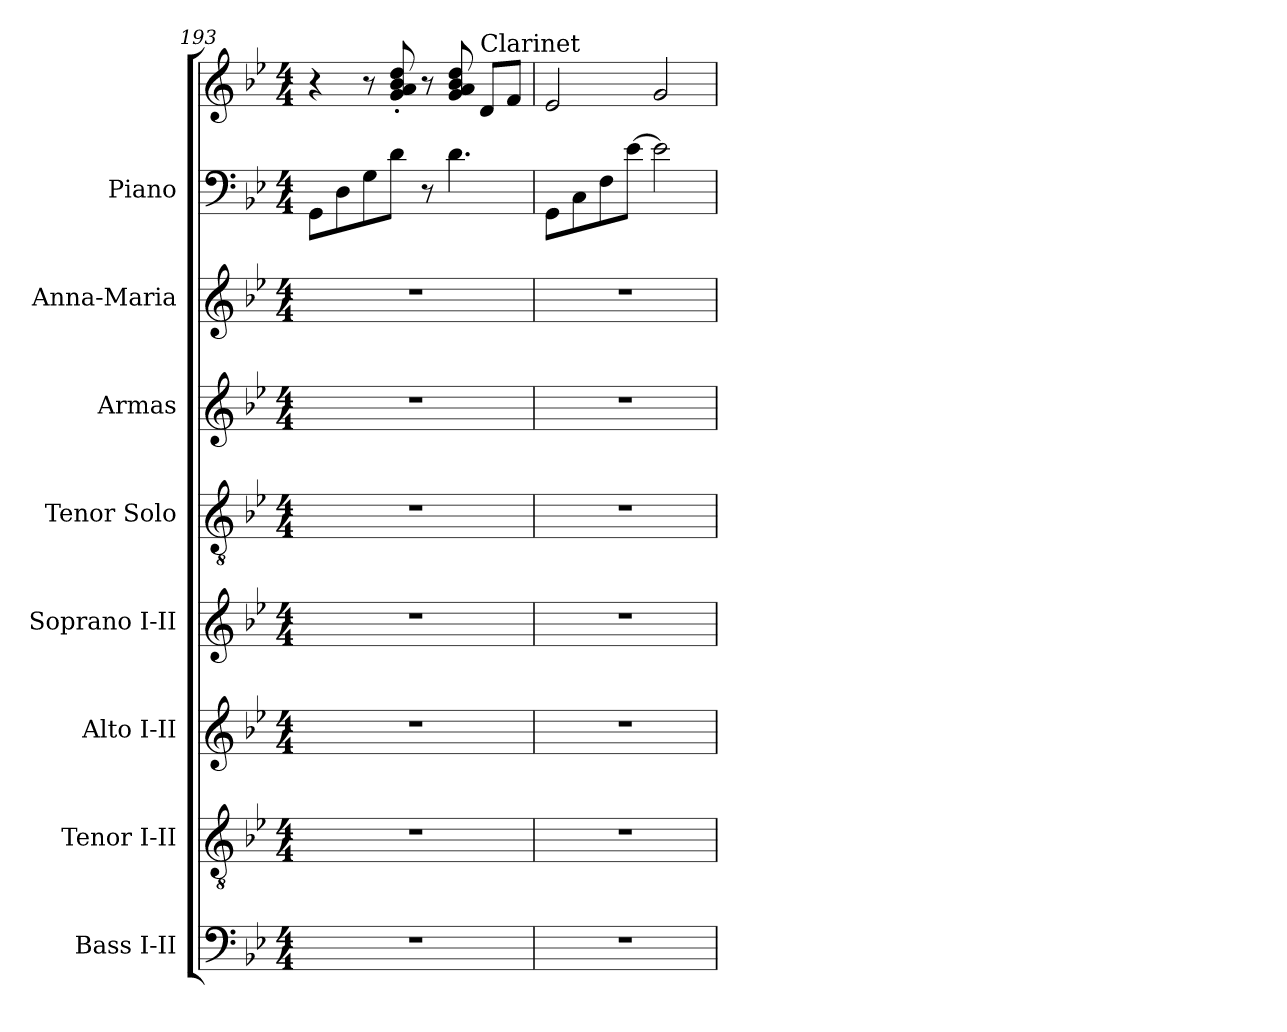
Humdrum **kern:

**kern	**kern	**kern	**kern	**kern	**kern	**kern	**kern	**kern
*part8	*part7	*part6	*part5	*part4	*part3	*part2	*part1	*part1
*staff9	*staff8	*staff7	*staff6	*staff5	*staff4	*staff3	*staff2	*staff1
*I"Bass I-II	*I"Tenor I-II	*I"Alto I-II	*I"Soprano I-II	*I"Tenor Solo	*I"Armas	*I"Anna-Maria	*I"Piano	*
*I'B.	*I'T.	*I'A.	*I'S.	*I'T. Solo	*I'Armas	*I'A-M	*I'Pno.	*
*clefF4	*clefGv2	*clefG2	*clefG2	*clefGv2	*clefG2	*clefG2	*clefF4	*clefG2
*	*ITrd7c12	*	*	*ITrd7c12	*ITrd7c12	*	*	*
*k[b-e-]	*k[b-e-]	*k[b-e-]	*k[b-e-]	*k[b-e-]	*k[b-e-]	*k[b-e-]	*k[b-e-]	*k[b-e-]
*B-:	*B-:	*B-:	*B-:	*B-:	*B-:	*B-:	*B-:	*B-:
*M4/4	*M4/4	*M4/4	*M4/4	*M4/4	*M4/4	*M4/4	*M4/4	*M4/4
=193	=193	=193	=193	=193	=193	=193	=193	=193
1r	1r	1r	1r	1r	1r	1r	8GGi\L	4r
.	.	.	.	.	.	.	8Di\	.
.	.	.	.	.	.	.	8Gi\	8r
.	.	.	.	.	.	.	8di\J	8gi/' 8ai' 8b-i' 8ddi'
.	.	.	.	.	.	.	8r	8r
.	.	.	.	.	.	.	4.di\	8gi/ 8ai 8b-i 8ddi
!	!	!	!	!	!	!	!	!LO:TX:a:t=Clarinet
.	.	.	.	.	.	.	.	8di/L
.	.	.	.	.	.	.	.	8fi/J
!!LO:LB:g=z
=194	=194	=194	=194	=194	=194	=194	=194	=194
1r	1r	1r	1r	1r	1r	1r	8GGi\L	2e-i/
.	.	.	.	.	.	.	8Ci\	.
.	.	.	.	.	.	.	8Fi\	.
.	.	.	.	.	.	.	[>8e-i\J	.
.	.	.	.	.	.	.	2e-i\]	2gi/
=	=	=	=	=	=	=	=	=
*-	*-	*-	*-	*-	*-	*-	*-	*-
